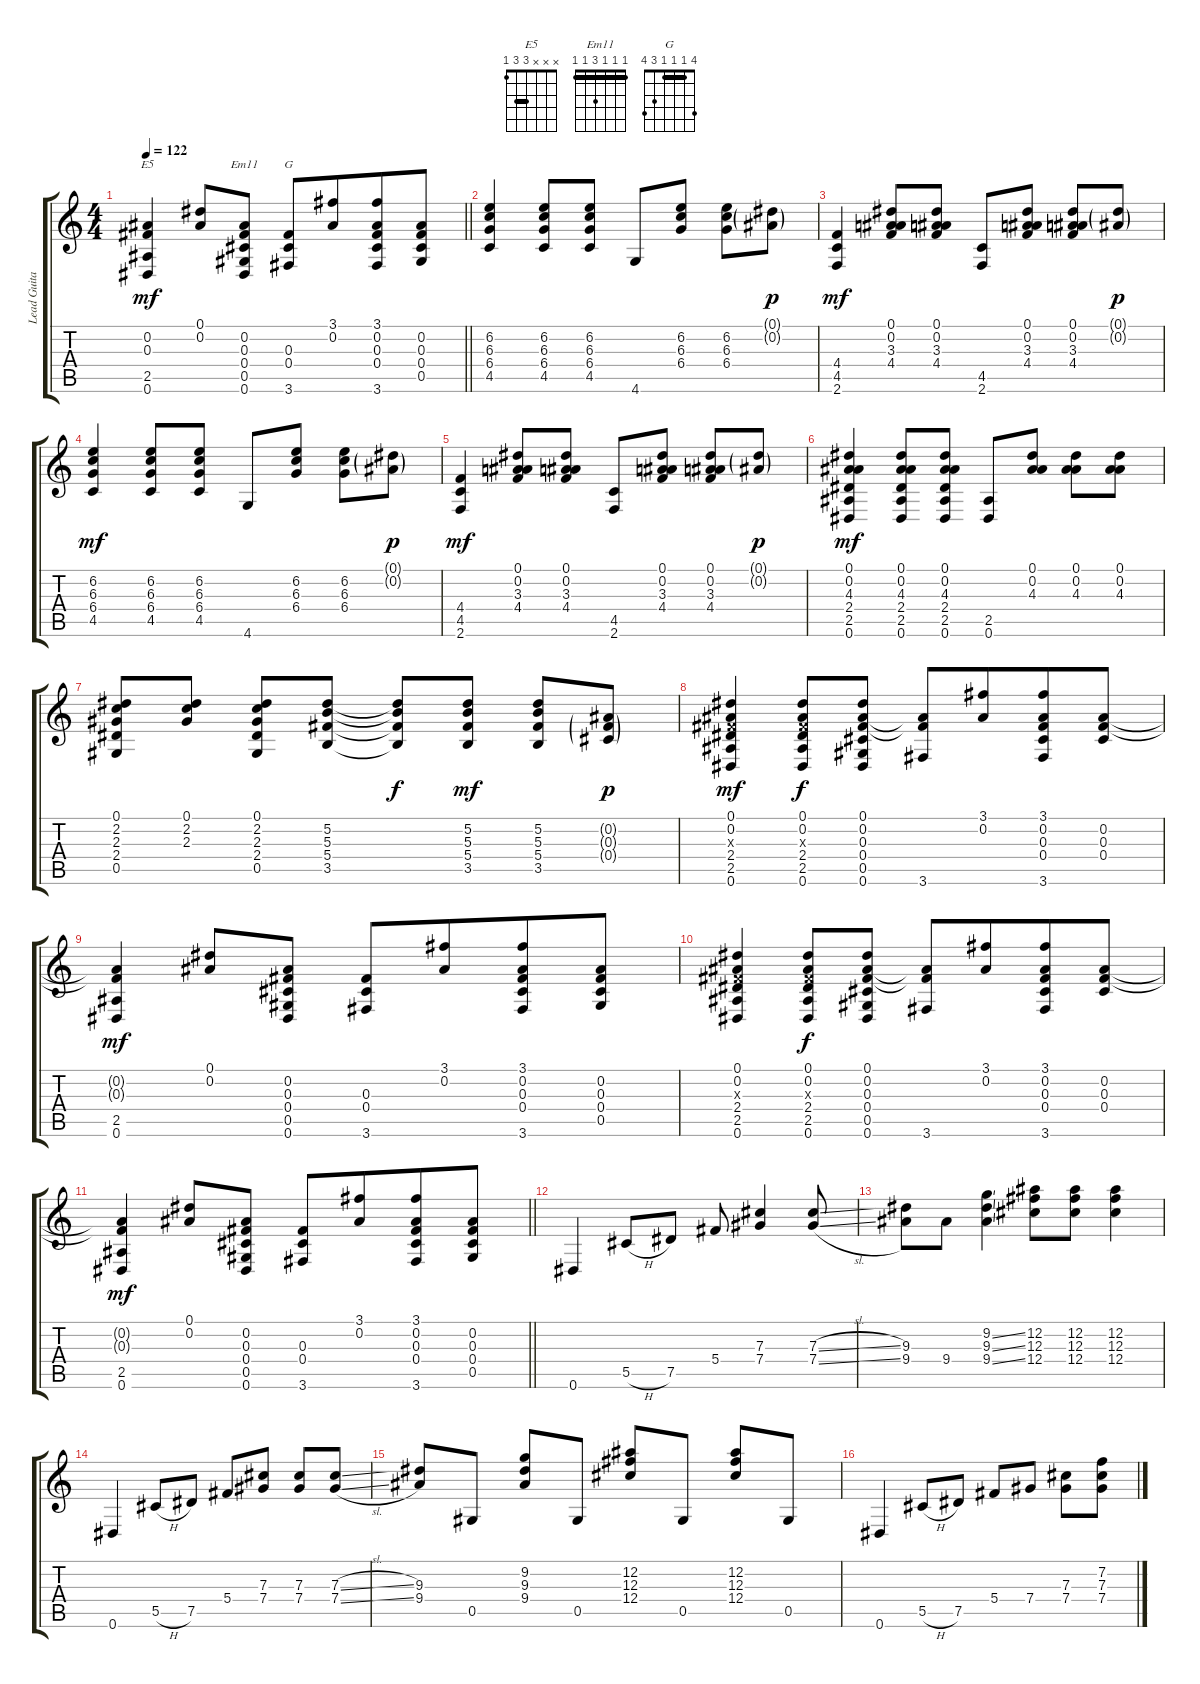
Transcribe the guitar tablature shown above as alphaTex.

\track ("Lead Guitar" "Lead Guita") {instrument acousticguitarsteel}
\staff {score tabs}
\tuning (Eb4 Bb3 Gb3 Db3 Ab2 Eb2) {hide}
\chord ("E5" x x x 3 3 1) {barre 3}
\chord ("Em11" 1 1 1 3 1 1) {barre 1}
\chord ("G" 4 1 1 1 3 4) {barre 1}
\ts (4 4)
\tempo 122
\clef g2
\barLineRight lightlight
\ks c
(0.2{t} 0.3{t} 2.5 0.6).4{ch "E5" dy mf} (0.1 0.2).8 (0.2 0.3 0.4 0.5 0.6).8{ch "Em11"} (0.3 0.4 3.6).8{ch "G"} (3.1 0.2).8{beam merge} (3.1 0.2 0.3 0.4 3.6).8 (0.2 0.3 0.4 0.5).8 |
(6.2 6.3 6.4 4.5).4 (6.2 6.3 6.4 4.5).8 (6.2 6.3 6.4 4.5).8 4.6.8 (6.2 6.3 6.4).8 (6.2 6.3 6.4).8 (0.1{g} 0.2{g}).8{dy p} |
(4.4 4.5 2.6).4{dy mf} (0.1 0.2 3.3 4.4).8 (0.1 0.2 3.3 4.4).8 (4.5 2.6).8 (0.1 0.2 3.3 4.4).8 (0.1 0.2 3.3 4.4).8 (0.1{g} 0.2{g}).8{dy p} |
(6.2 6.3 6.4 4.5).4{dy mf} (6.2 6.3 6.4 4.5).8 (6.2 6.3 6.4 4.5).8 4.6.8 (6.2 6.3 6.4).8 (6.2 6.3 6.4).8 (0.1{g} 0.2{g}).8{dy p} |
(4.4 4.5 2.6).4{dy mf} (0.1 0.2 3.3 4.4).8 (0.1 0.2 3.3 4.4).8 (4.5 2.6).8 (0.1 0.2 3.3 4.4).8 (0.1 0.2 3.3 4.4).8 (0.1{g} 0.2{g}).8{dy p} |
(0.1 0.2 4.3 2.4 2.5 0.6).4{dy mf} (0.1 0.2 4.3 2.4 2.5 0.6).8 (0.1 0.2 4.3 2.4 2.5 0.6).8 (2.5 0.6).8 (0.1 0.2 4.3).8 (0.1 0.2 4.3).8 (0.1 0.2 4.3).8 |
(0.1 2.2 2.3 2.4 0.5).8 (0.1 2.2 2.3).8 (0.1 2.2 2.3 2.4 0.5).8 (5.2 5.3 5.4 3.5).8 (5.2{t} 5.3{t} 5.4{t} 3.5{t}).8{dy f} (5.2 5.3 5.4 3.5).8{dy mf} (5.2 5.3 5.4 3.5).8 (0.2{g} 0.3{g} 0.4{g}).8{dy p} |
(0.1 0.2 0.3{x} 2.4 2.5 0.6).4{dy mf} (0.1 0.2 0.3{x} 2.4 2.5 0.6).8{dy f} (0.1 0.2 0.3 0.4 0.5 0.6).8 (0.2{t} 0.3{t} 3.6).8 (3.1 0.2).8{beam merge} (3.1 0.2 0.3 0.4 3.6).8 (0.2 0.3 0.4).8 |
(0.2{t} 0.3{t} 2.5 0.6).4{dy mf} (0.1 0.2).8 (0.2 0.3 0.4 0.5 0.6).8 (0.3 0.4 3.6).8 (3.1 0.2).8{beam merge} (3.1 0.2 0.3 0.4 3.6).8 (0.2 0.3 0.4 0.5).8 |
(0.1 0.2 0.3{x} 2.4 2.5 0.6).4 (0.1 0.2 0.3{x} 2.4 2.5 0.6).8{dy f} (0.1 0.2 0.3 0.4 0.5 0.6).8 (0.2{t} 0.3{t} 3.6).8 (3.1 0.2).8{beam merge} (3.1 0.2 0.3 0.4 3.6).8 (0.2 0.3 0.4).8 |
\barLineRight lightlight
(0.2{t} 0.3{t} 2.5 0.6).4{dy mf} (0.1 0.2).8 (0.2 0.3 0.4 0.5 0.6).8 (0.3 0.4 3.6).8 (3.1 0.2).8{beam merge} (3.1 0.2 0.3 0.4 3.6).8 (0.2 0.3 0.4 0.5).8 |
0.6.4{volume 16} 5.5{h}.8 7.5.8 5.4.8 (7.3 7.4).4 (7.3{sl} 7.4{sl}).8 |
(9.3 9.4).8 9.4.8 (9.2{ss} 9.3{ss} 9.4{ss}).4 (12.2 12.3 12.4).8 (12.2 12.3 12.4).8 (12.2 12.3 12.4).4 |
0.6.4 5.5{h}.8 7.5.8 5.4.8 (7.3 7.4).8 (7.3 7.4).8 (7.3{sl} 7.4{sl}).8 |
(9.3 9.4).8 0.5.8 (9.2 9.3 9.4).8 0.5.8 (12.2 12.3 12.4).8 0.5.8 (12.2 12.3 12.4).8 0.5.8 |
0.6.4 5.5{h}.8 7.5.8 5.4.8 7.4.8 (7.3 7.4).8 (7.2{sl} 7.3{sl} 7.4{sl}).8
